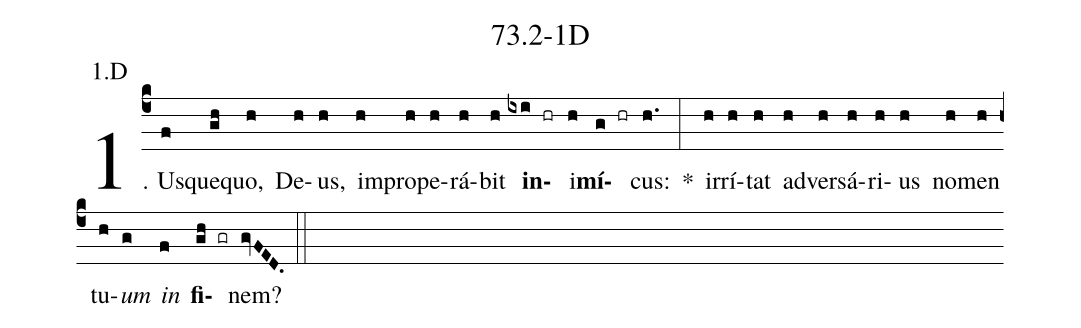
name: 73.2-1D;
annotation: 1.D;
%%
(c4)1. Us(f)que(gh)quo,(h) De(h)us,(h) im(h)pro(h)pe(h)rá(h)bit(h) <b>in</b>(ixi hr)i(h)<b>mí</b>(g hr)cus:(h.) *(:) ir(h)rí(h)tat(h) ad(h)ver(h)sá(h)ri(h)us(h) no(h)men(h) tu(h)<i>um</i>(g) <i>in</i>(f) <b>fi</b>(gh gr)nem?(gvFED.) (::)


%E(h) u(h) o(g) u(f) a(gh) e.(gvFED.) (::)
